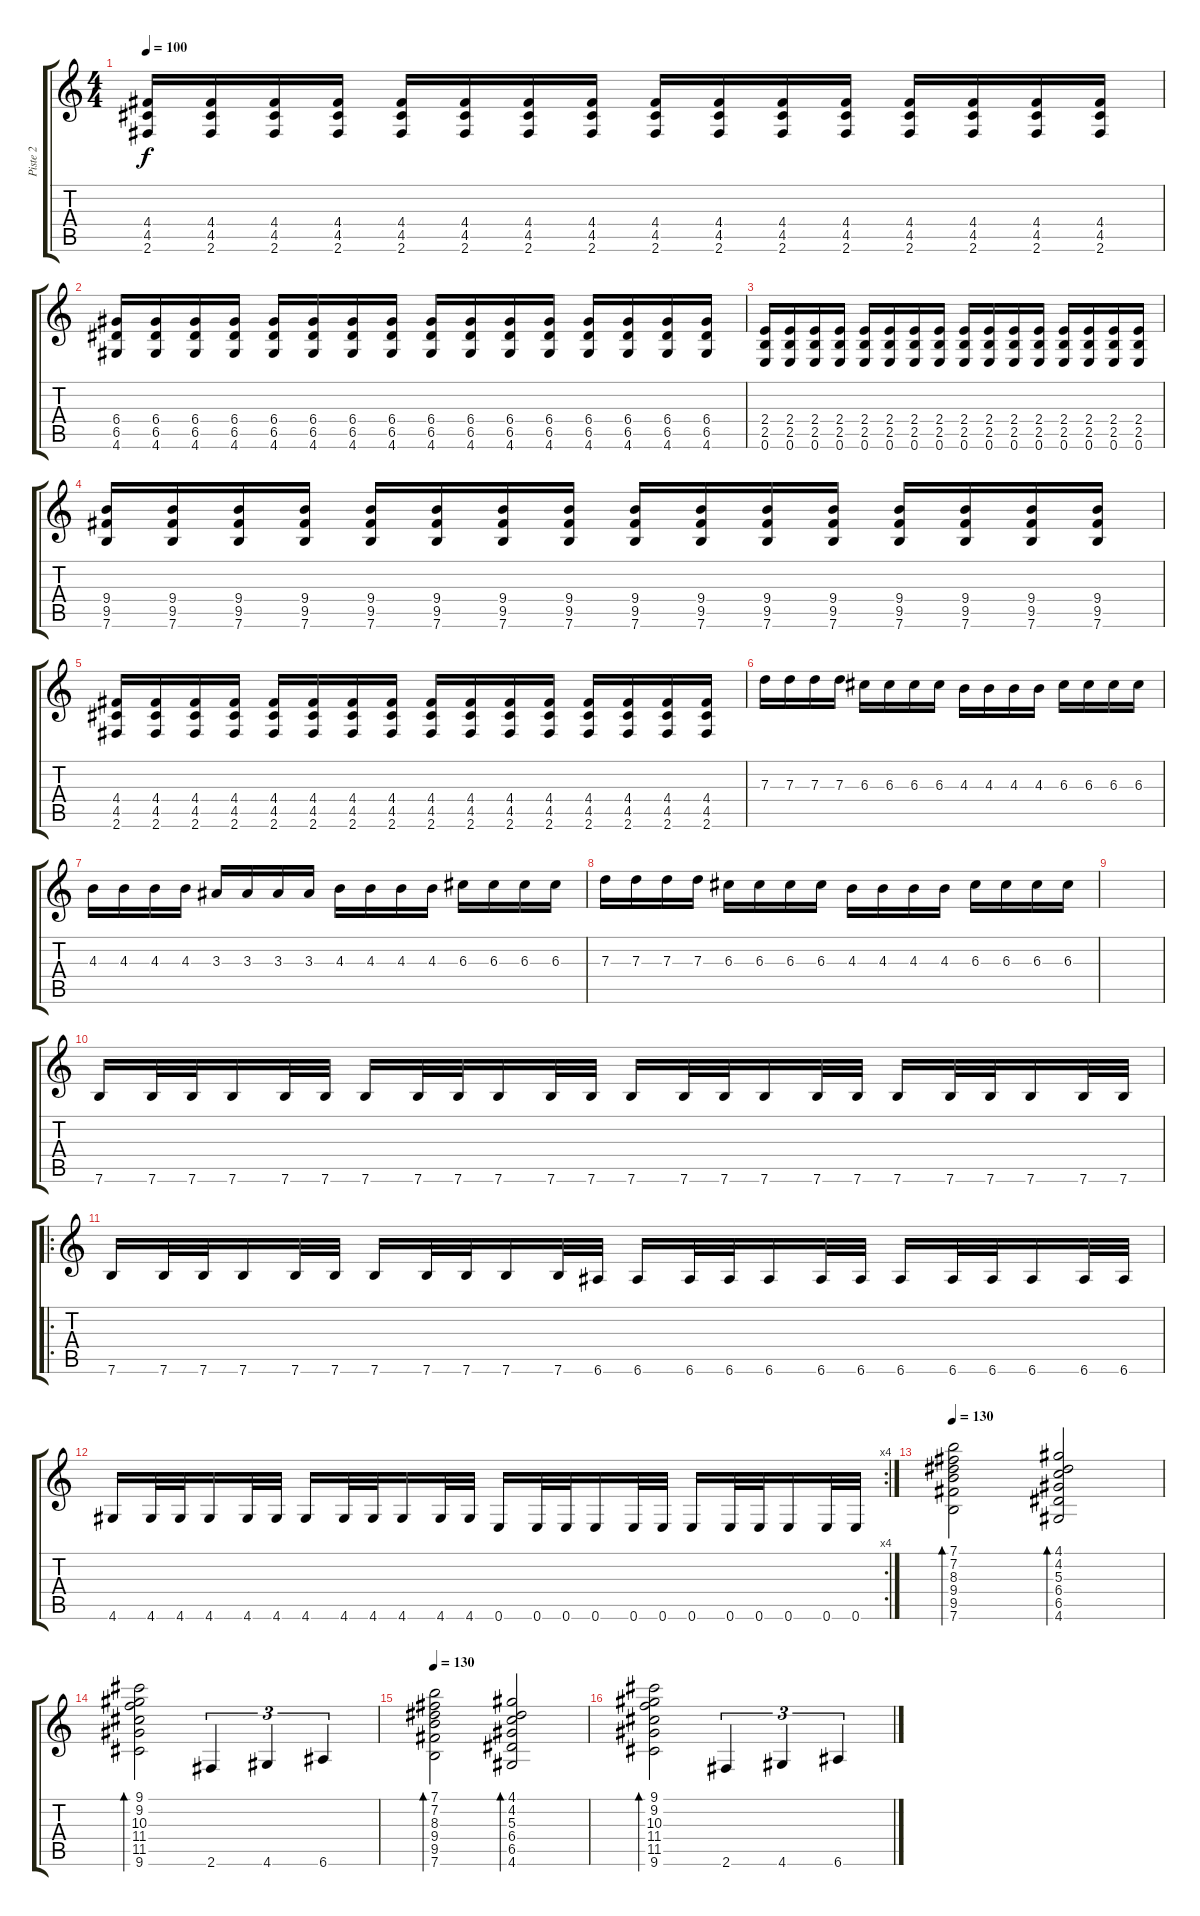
\track ("Piste 2" "Piste 2") {instrument distortionguitar}
\staff {score tabs}
\tuning (E4 B3 G3 D3 A2 E2) {hide}
\ts (4 4)
\tempo 100
\clef g2
\ks c
(4.4 4.5 2.6).16{dy f} (4.4 4.5 2.6).16 (4.4 4.5 2.6).16 (4.4 4.5 2.6).16 (4.4 4.5 2.6).16 (4.4 4.5 2.6).16 (4.4 4.5 2.6).16 (4.4 4.5 2.6).16 (4.4 4.5 2.6).16 (4.4 4.5 2.6).16 (4.4 4.5 2.6).16 (4.4 4.5 2.6).16 (4.4 4.5 2.6).16 (4.4 4.5 2.6).16 (4.4 4.5 2.6).16 (4.4 4.5 2.6).16 |
(6.4 6.5 4.6).16 (6.4 6.5 4.6).16 (6.4 6.5 4.6).16 (6.4 6.5 4.6).16 (6.4 6.5 4.6).16 (6.4 6.5 4.6).16 (6.4 6.5 4.6).16 (6.4 6.5 4.6).16 (6.4 6.5 4.6).16 (6.4 6.5 4.6).16 (6.4 6.5 4.6).16 (6.4 6.5 4.6).16 (6.4 6.5 4.6).16 (6.4 6.5 4.6).16 (6.4 6.5 4.6).16 (6.4 6.5 4.6).16 |
(2.4 2.5 0.6).16 (2.4 2.5 0.6).16 (2.4 2.5 0.6).16 (2.4 2.5 0.6).16 (2.4 2.5 0.6).16 (2.4 2.5 0.6).16 (2.4 2.5 0.6).16 (2.4 2.5 0.6).16 (2.4 2.5 0.6).16 (2.4 2.5 0.6).16 (2.4 2.5 0.6).16 (2.4 2.5 0.6).16 (2.4 2.5 0.6).16 (2.4 2.5 0.6).16 (2.4 2.5 0.6).16 (2.4 2.5 0.6).16 |
(9.4 9.5 7.6).16 (9.4 9.5 7.6).16 (9.4 9.5 7.6).16 (9.4 9.5 7.6).16 (9.4 9.5 7.6).16 (9.4 9.5 7.6).16 (9.4 9.5 7.6).16 (9.4 9.5 7.6).16 (9.4 9.5 7.6).16 (9.4 9.5 7.6).16 (9.4 9.5 7.6).16 (9.4 9.5 7.6).16 (9.4 9.5 7.6).16 (9.4 9.5 7.6).16 (9.4 9.5 7.6).16 (9.4 9.5 7.6).16 |
(4.4 4.5 2.6).16 (4.4 4.5 2.6).16 (4.4 4.5 2.6).16 (4.4 4.5 2.6).16 (4.4 4.5 2.6).16 (4.4 4.5 2.6).16 (4.4 4.5 2.6).16 (4.4 4.5 2.6).16 (4.4 4.5 2.6).16 (4.4 4.5 2.6).16 (4.4 4.5 2.6).16 (4.4 4.5 2.6).16 (4.4 4.5 2.6).16 (4.4 4.5 2.6).16 (4.4 4.5 2.6).16 (4.4 4.5 2.6).16 |
7.3.16 7.3.16 7.3.16 7.3.16 6.3.16 6.3.16 6.3.16 6.3.16 4.3.16 4.3.16 4.3.16 4.3.16 6.3.16 6.3.16 6.3.16 6.3.16 |
4.3.16 4.3.16 4.3.16 4.3.16 3.3.16 3.3.16 3.3.16 3.3.16 4.3.16 4.3.16 4.3.16 4.3.16 6.3.16 6.3.16 6.3.16 6.3.16 |
7.3.16 7.3.16 7.3.16 7.3.16 6.3.16 6.3.16 6.3.16 6.3.16 4.3.16 4.3.16 4.3.16 4.3.16 6.3.16 6.3.16 6.3.16 6.3.16 |
|
7.6.16{instrument electricguitarjazz} 7.6.32 7.6.32 7.6.16 7.6.32 7.6.32 7.6.16 7.6.32 7.6.32 7.6.16 7.6.32 7.6.32 7.6.16 7.6.32 7.6.32 7.6.16 7.6.32 7.6.32 7.6.16 7.6.32 7.6.32 7.6.16 7.6.32 7.6.32 |
\ro
7.6.16{instrument electricguitarjazz} 7.6.32 7.6.32 7.6.16 7.6.32 7.6.32 7.6.16 7.6.32 7.6.32 7.6.16 7.6.32 6.6.32 6.6.16 6.6.32 6.6.32 6.6.16 6.6.32 6.6.32 6.6.16 6.6.32 6.6.32 6.6.16 6.6.32 6.6.32 |
\rc 4
4.6.16 4.6.32 4.6.32 4.6.16 4.6.32 4.6.32 4.6.16 4.6.32 4.6.32 4.6.16 4.6.32 4.6.32 0.6.16 0.6.32 0.6.32 0.6.16 0.6.32 0.6.32 0.6.16 0.6.32 0.6.32 0.6.16 0.6.32 0.6.32 |
\tempo 130
(7.1 7.2 8.3 9.4 9.5 7.6).2{bd 480 instrument electricguitarclean} (4.1 4.2 5.3 6.4 6.5 4.6).2{bd 480} |
(9.1 9.2 10.3 11.4 11.5 9.6).2{bd 480} 2.6.4{tu (3 2)} 4.6.4{tu (3 2)} 6.6.4{tu (3 2)} |
\tempo 130
(7.1 7.2 8.3 9.4 9.5 7.6).2{bd 480} (4.1 4.2 5.3 6.4 6.5 4.6).2{bd 480} |
(9.1 9.2 10.3 11.4 11.5 9.6).2{bd 480} 2.6.4{tu (3 2)} 4.6.4{tu (3 2)} 6.6.4{tu (3 2)}
